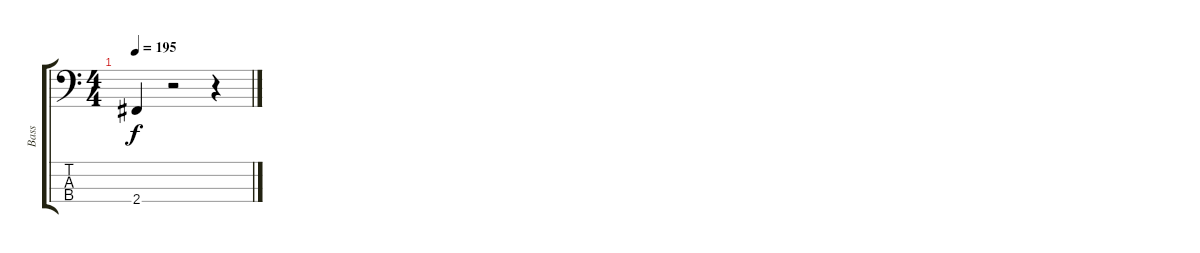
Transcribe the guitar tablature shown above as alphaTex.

\track ("Bass" "Bass") {instrument electricbasspick}
\staff {score tabs}
\tuning (G2 D2 A1 E1) {hide}
\ts (4 4)
\tempo 195
\clef f4
\ks c
2.4.4{dy f} r.2 r.4
